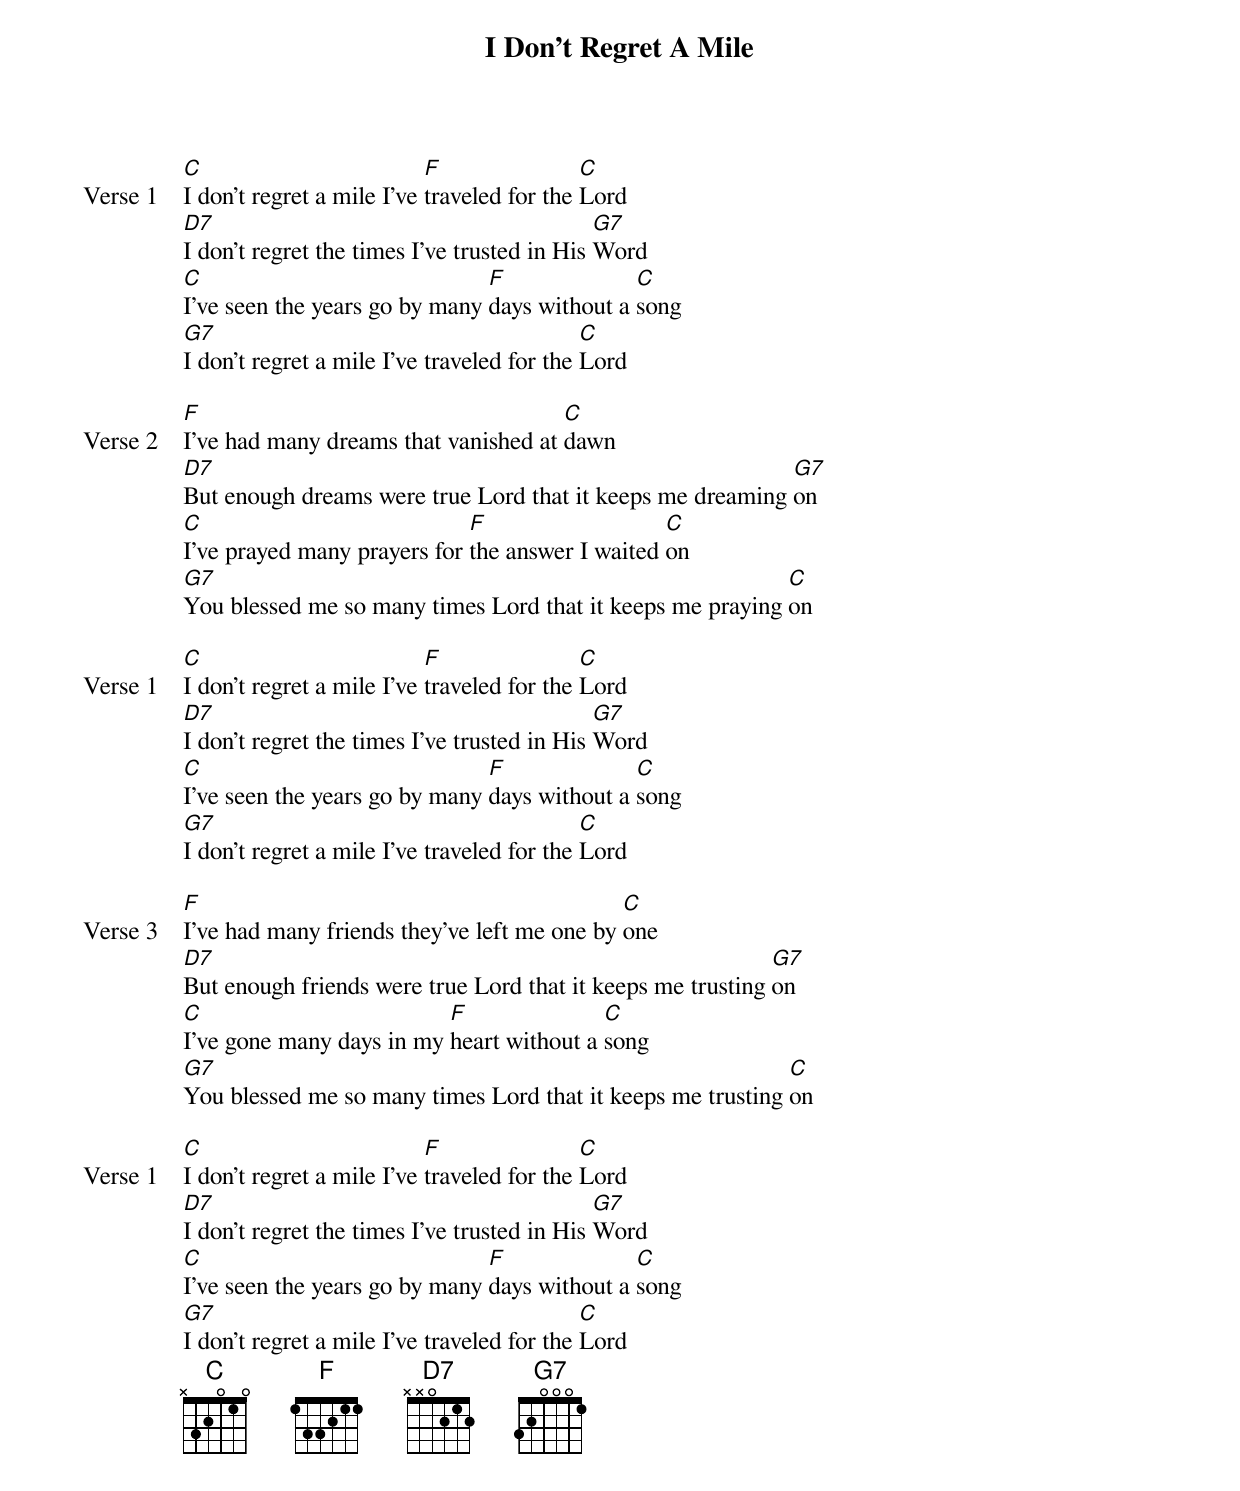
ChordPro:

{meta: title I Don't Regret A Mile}
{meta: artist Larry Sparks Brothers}
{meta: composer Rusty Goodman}
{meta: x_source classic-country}
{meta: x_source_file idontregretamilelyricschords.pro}
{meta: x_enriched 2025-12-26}

{start_of_verse: Verse 1}
[C]I don't regret a mile I've [F]traveled for the [C]Lord
[D7]I don't regret the times I've trusted in His [G7]Word
[C]I've seen the years go by many [F]days without a [C]song
[G7]I don't regret a mile I've traveled for the [C]Lord
{end_of_verse}

{start_of_verse: Verse 2}
[F]I've had many dreams that vanished at [C]dawn
[D7]But enough dreams were true Lord that it keeps me dreaming [G7]on
[C]I've prayed many prayers for [F]the answer I waited [C]on
[G7]You blessed me so many times Lord that it keeps me praying [C]on
{end_of_verse}

{start_of_verse: Verse 1}
[C]I don't regret a mile I've [F]traveled for the [C]Lord
[D7]I don't regret the times I've trusted in His [G7]Word
[C]I've seen the years go by many [F]days without a [C]song
[G7]I don't regret a mile I've traveled for the [C]Lord
{end_of_verse}

{start_of_verse: Verse 3}
[F]I’ve had many friends they’ve left me one by [C]one
[D7]But enough friends were true Lord that it keeps me trusting [G7]on
[C]I’ve gone many days in my [F]heart without a [C]song
[G7]You blessed me so many times Lord that it keeps me trusting [C]on
{end_of_verse}

{start_of_verse: Verse 1}
[C]I don't regret a mile I've [F]traveled for the [C]Lord
[D7]I don't regret the times I've trusted in His [G7]Word
[C]I've seen the years go by many [F]days without a [C]song
[G7]I don't regret a mile I've traveled for the [C]Lord
{end_of_verse}
